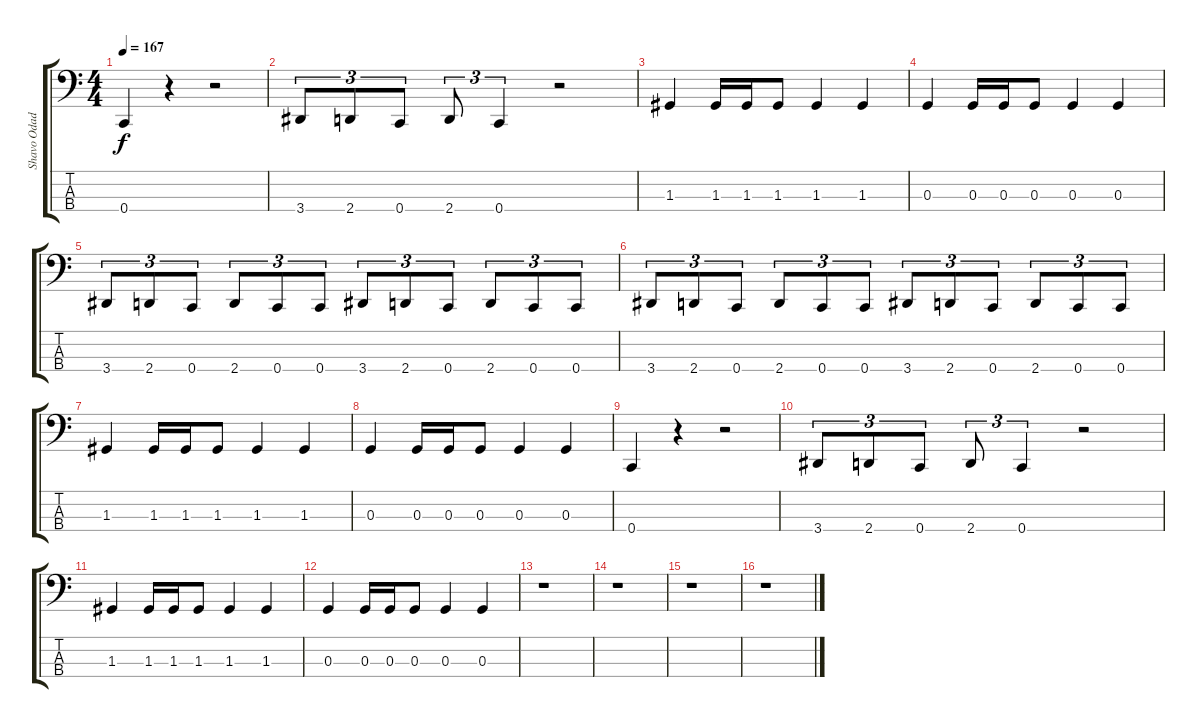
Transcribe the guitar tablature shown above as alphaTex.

\track ("Shavo Odadjian" "Shavo Odad") {instrument electricbassfinger}
\staff {score tabs}
\tuning (F2 C2 G1 C1) {hide}
\ts (4 4)
\tempo 167
\clef f4
\ks c
0.4.4{dy f} r.4 r.2 |
3.4.8{tu (3 2)} 2.4.8{tu (3 2)} 0.4.8{tu (3 2)} 2.4.8{tu (3 2)} 0.4.4{tu (3 2)} r.2 |
1.3.4 1.3.16 1.3.16 1.3.8 1.3.4 1.3.4 |
0.3.4 0.3.16 0.3.16 0.3.8 0.3.4 0.3.4 |
3.4.8{tu (3 2)} 2.4.8{tu (3 2)} 0.4.8{tu (3 2)} 2.4.8{tu (3 2)} 0.4.8{tu (3 2)} 0.4.8{tu (3 2)} 3.4.8{tu (3 2)} 2.4.8{tu (3 2)} 0.4.8{tu (3 2)} 2.4.8{tu (3 2)} 0.4.8{tu (3 2)} 0.4.8{tu (3 2)} |
3.4.8{tu (3 2)} 2.4.8{tu (3 2)} 0.4.8{tu (3 2)} 2.4.8{tu (3 2)} 0.4.8{tu (3 2)} 0.4.8{tu (3 2)} 3.4.8{tu (3 2)} 2.4.8{tu (3 2)} 0.4.8{tu (3 2)} 2.4.8{tu (3 2)} 0.4.8{tu (3 2)} 0.4.8{tu (3 2)} |
1.3.4 1.3.16 1.3.16 1.3.8 1.3.4 1.3.4 |
0.3.4 0.3.16 0.3.16 0.3.8 0.3.4 0.3.4 |
0.4.4 r.4 r.2 |
3.4.8{tu (3 2)} 2.4.8{tu (3 2)} 0.4.8{tu (3 2)} 2.4.8{tu (3 2)} 0.4.4{tu (3 2)} r.2 |
1.3.4 1.3.16 1.3.16 1.3.8 1.3.4 1.3.4 |
0.3.4 0.3.16 0.3.16 0.3.8 0.3.4 0.3.4 |
r.1 |
r.1 |
r.1 |
r.1
